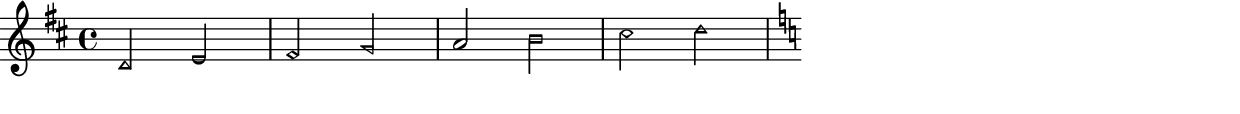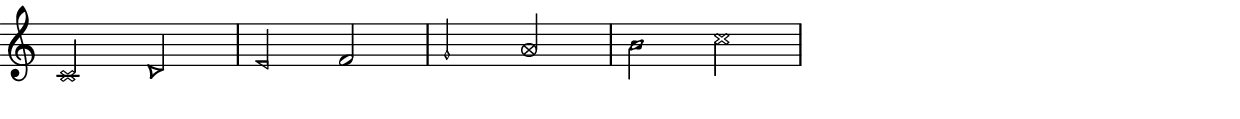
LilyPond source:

%% Generated by lilypond-book.py
%% Options: [exampleindent=10.16\mm,indent=0\mm,line-width=160\mm,quote]
\include "lilypond-book-preamble.ly"


% ****************************************************************
% Start cut-&-pastable-section
% ****************************************************************



\paper {
  indent = 0\mm
  line-width = 160\mm
  % offset the left padding, also add 1mm as lilypond creates cropped
  % images with a little space on the right
  line-width = #(- line-width (* mm  3.000000) (* mm 1))
  line-width = 160\mm - 2.0 * 10.16\mm
  % offset the left padding, also add 1mm as lilypond creates cropped
  % images with a little space on the right
  line-width = #(- line-width (* mm  3.000000) (* mm 1))
}

\layout {
  
}





% ****************************************************************
% ly snippet:
% ****************************************************************
\sourcefilename "applying-note-head-styles-depending-on-the-step-of-the-scale.ly"
\sourcefileline 0
%% DO NOT EDIT this file manually; it is automatically
%% generated from LSR http://lsr.di.unimi.it
%% Make any changes in LSR itself, or in Documentation/snippets/new/ ,
%% and then run scripts/auxiliar/makelsr.py
%%
%% This file is in the public domain.
\version "2.18.0"

\header {
%% Translation of GIT committish: 8ffecf6be17c6ec2ff87cf31873121a8cce29b09
  doctitlees = "Aplicar estilos de cabeza según la nota de la escala"
  texidoces = "
La propiedad @code{shapeNoteStyles} se puede usar para definir varios
estilos de cabezas de nota para cada grado de la escala (según esté
establecido por la armadura o por la propiedad @code{tonic}).  Esta
propiedad requiere un conjunto de símbolos, que pueden ser puramente
arbitrarios (se permiten expresiones geométricas como @code{triangle},
triángulo, @code{cross}, aspas, y @code{xcircle}, círculo con aspas) o
basados en una antigua tradición americana de grabado (ciertos nombres
de nota latinos trambién se permiten).

Dicho esto, para imitar antiguos cancioneros americanos, existen varios
estilos predefinidos de cabezas de nota disponibles a través de
instrucciones de abreviatura como @code{\\aikenHeads} o
@code{\\sacredHarpHeads}.

Este ejemplo muestra distintas formas de obtener cabezas de notas con forma,
y muestra la capacidad de transportar una melodía sin perder la
correspondencia entre las funciones armónicas y los estilos de cabezas de
nota.

"

%% Translation of GIT committish: e0808cc5f4890c5f8f03ed1be48fc911627afea4
  texidocit = "
La proprietà @code{shapeNoteStyles} può essere usata per definire vari
stili di teste di nota per ogni grado della scala (definita dall'armatura
di chiave o dalla proprietà @code{tonic}). Questa proprietà richiede un
insieme di simboli, che può essere puramente arbitrario (sono permesse
espressioni geometriche come @code{triangle}, @code{cross} e @code{xcircle})
o basato sull'antica tradizione tipografica americana (sono consentiti
anche alcuni nomi di nota latini).

Detto questo, per imitare gli antichi canzionieri americani, ci sono vari
stili predefiniti disponibili attraverso dei comodi comandi come
@code{\\aikenHeads} o @code{\\sacredHarpHeads}.

Questo esempio mostra modi diversi di ottenere teste di nota di varie
forme e illustra la possibilità di trasporre una melodia senza
perdere la corrispondenza tra le funzioni armoniche e gli stili delle
teste.

"
  doctitleit = "Applicazione degli stili delle teste di nota in base al grado della scala"

%% Translation of GIT committish: 0a868be38a775ecb1ef935b079000cebbc64de40
  doctitlede = "Notenkopfstile basierend auf der Tonleiterstufe erstellen"
  texidocde = "
Die @code{shapeNoteStyles}-(NotenFormenStile)-Eigenschaft kann benutzt
werden, um verschiedene Notenstile für jeden Schritt der Tonleiter
zu definieren (vorgegeben von der Tonart oder der @qq{tonic}
(Tonika)-Eigenschaft.  Diese Eigenschaft braucht eine Anzahl von Symbolen,
welche beliebig sein können (geometrische Ausdrücke wie @code{triangle}
(Dreieck), @code{cross} (Kreuz) und @code{xcircle} (X-Kreis) sind erlaubt)
oder basierend auf einer alten amerikanischen Notensatztradition (einige
lateinische Notenbezeichnungen sind auch erlaubt).

Um alte amerikanische Liederbücher zu imitieren, gibt es einige
vordefinierte Notenstile wie etwa @code{\\aikenHeads} (im Stil von Aiken)
oder @code{\\sacredHarpHeads} (im Stil der Sacred Harp-Tradition).

Dieses Beispiel zeigt, wie man unterschiedlich geformte Noten erhält und
eine Melodie transponieren kann, ohne dass das Verhältnis zwischen den
harmonischen Funktionen und dem Notenstil verloren geht.

"

%% Translation of GIT committish: 8eae9a75fb3ec1d0b6633103c8a652608c8fa630
  texidocfr = "
La propriété @code{shapeNoteStyles} permet d'affecter un profil
particulier à chaque degré de la gamme -- à partir de l'armure ou
de la propriété @code{tonic}.  Ses valeurs sont constituées d'une liste
de symboles, qu'il s'agisse de formes géométriques (@code{triangle},
@code{cross} ou @code{xcircle}) ou basés sur la tradition des graveurs
américains (avec quelques noms de note latins).

LilyPond dispose de deux raccourcis, @code{\\aikenHeads} et
@code{\\sacredHarpHeads}, permettant de reproduire d'anciens recueils de
chansons américaines.

L'exemple suivant montre plusieurs manières de profiler les têtes de
note, ainsi que la capacité de transposer tout en respectant la fonction
harmonique de chaque note dans la gamme.

"
  doctitlefr = "Profilage des notes selon leur degré dans la gamme"

  lsrtags = "editorial-annotations, pitches"

  texidoc = "
The @code{shapeNoteStyles} property can be used to define various note
head styles for each step of the scale (as set by the key signature or
the @code{tonic} property). This property requires a set of symbols,
which can be purely arbitrary (geometrical expressions such as
@code{triangle}, @code{cross}, and @code{xcircle} are allowed) or based
on old American engraving tradition (some latin note names are also
allowed).

That said, to imitate old American song books, there are several
predefined note head styles available through shortcut commands such as
@code{\\aikenHeads} or @code{\\sacredHarpHeads}.

This example shows different ways to obtain shape note heads, and
demonstrates the ability to transpose a melody without losing the
correspondence between harmonic functions and note head styles.

"
  doctitle = "Applying note head styles depending on the step of the scale"
} % begin verbatim

fragment = {
  \key c \major
  c2 d
  e2 f
  g2 a
  b2 c
}

\new Staff {
  \transpose c d
  \relative c' {
    \set shapeNoteStyles = ##(do re mi fa
                               #f la ti)
    \fragment
  }

  \break

  \relative c' {
    \set shapeNoteStyles = ##(cross triangle fa #f
                               mensural xcircle diamond)
    \fragment
  }
}



% ****************************************************************
% end ly snippet
% ****************************************************************
